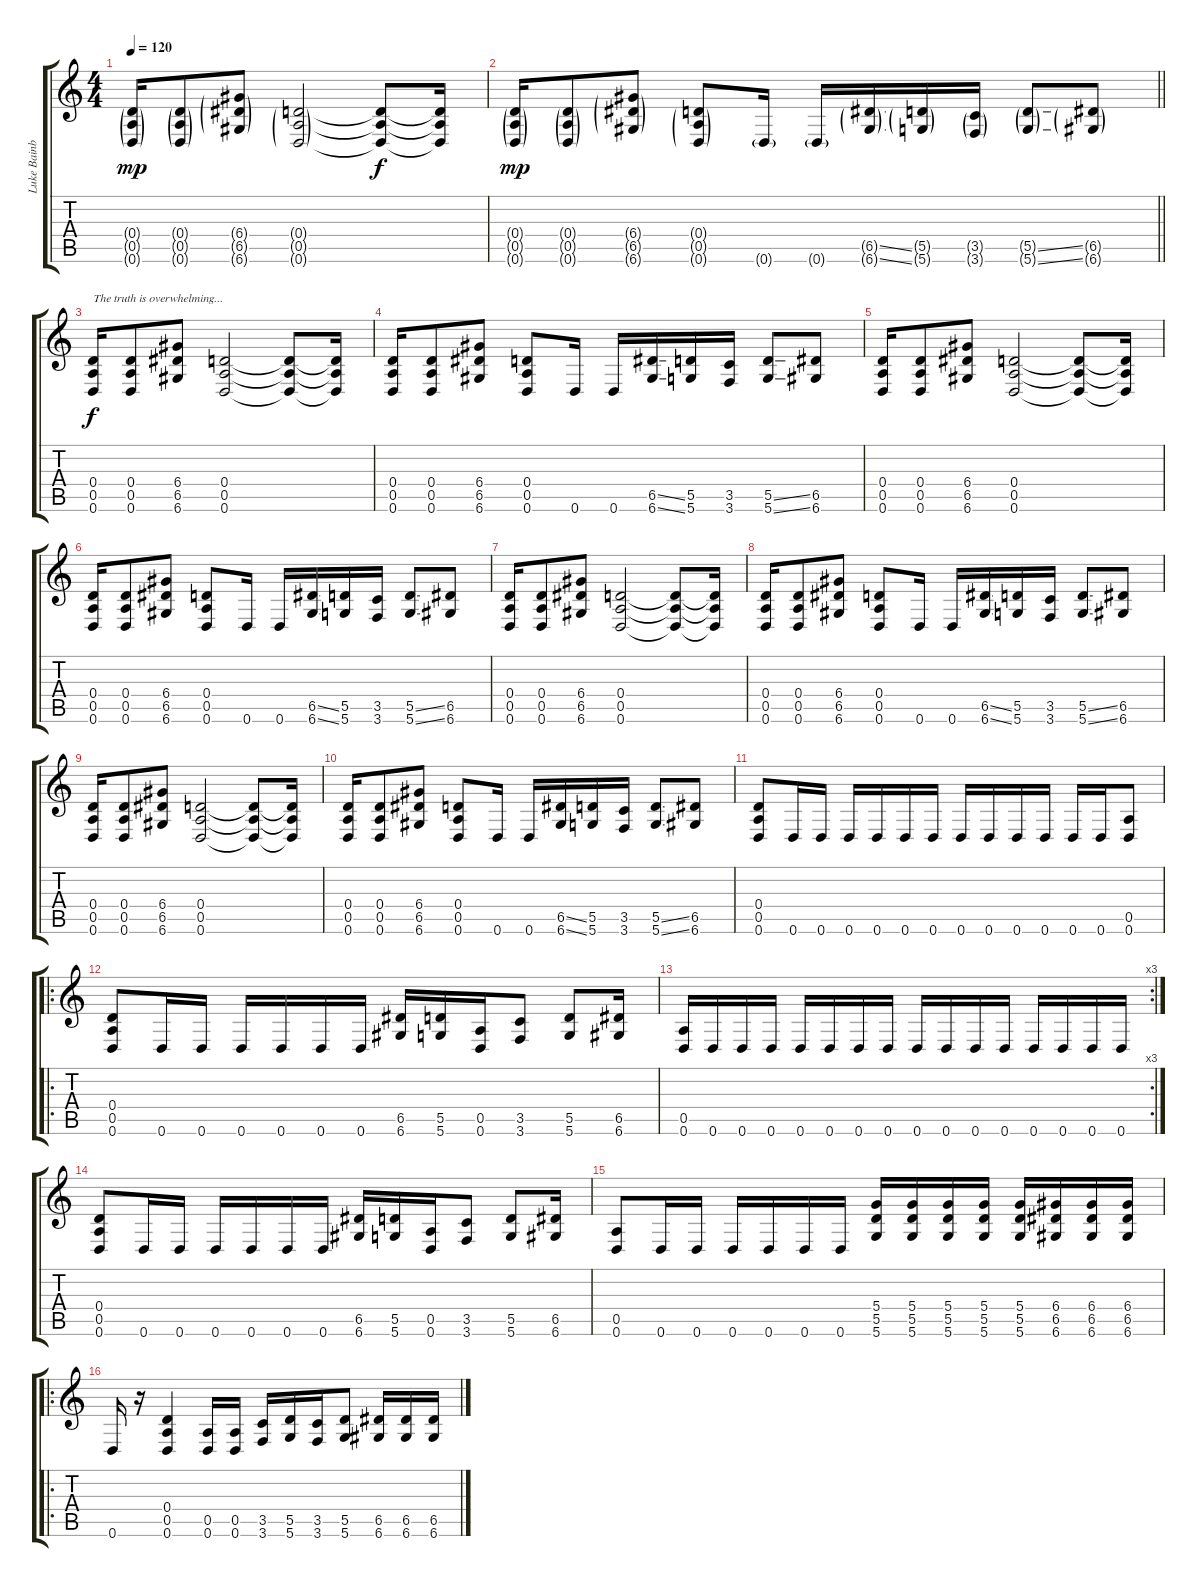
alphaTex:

\track ("Luke Bainbridge" "Luke Bainb") {instrument overdrivenguitar}
\staff {score tabs}
\tuning (E4 B3 G3 D3 A2 D2) {hide}
\ts (4 4)
\tempo 120
\clef g2
\ks c
(0.4{g} 0.5{g} 0.6{g}).16{dy mp} (0.4{g} 0.5{g} 0.6{g}).8 (6.4{g} 6.5{g} 6.6{g}).8 (0.4{g} 0.5{g} 0.6{g}).2 (0.4{t} 0.5{t} 0.6{t}).8{dy f} (0.4{t} 0.5{t} 0.6{t}).16 |
\barLineRight lightlight
(0.4{g} 0.5{g} 0.6{g}).16{dy mp} (0.4{g} 0.5{g} 0.6{g}).8 (6.4{g} 6.5{g} 6.6{g}).8 (0.4{g} 0.5{g} 0.6{g}).8 0.6{g}.16 0.6{g}.16 (6.5{ss g} 6.6{ss g}).16 (5.5{g} 5.6{g}).16 (3.5{g} 3.6{g}).16 (5.5{ss g} 5.6{ss g}).8 (6.5{g} 6.6{g}).8 |
\section ("" "")
(0.4 0.5 0.6).16{txt "The truth is overwhelming..." dy f instrument distortionguitar} (0.4 0.5 0.6).8 (6.4 6.5 6.6).8 (0.4 0.5 0.6).2 (0.4{t} 0.5{t} 0.6{t}).8 (0.4{t} 0.5{t} 0.6{t}).16 |
(0.4 0.5 0.6).16 (0.4 0.5 0.6).8 (6.4 6.5 6.6).8 (0.4 0.5 0.6).8 0.6.16 0.6.16 (6.5{ss} 6.6{ss}).16 (5.5 5.6).16 (3.5 3.6).16 (5.5{ss} 5.6{ss}).8 (6.5 6.6).8 |
(0.4 0.5 0.6).16 (0.4 0.5 0.6).8 (6.4 6.5 6.6).8 (0.4 0.5 0.6).2 (0.4{t} 0.5{t} 0.6{t}).8 (0.4{t} 0.5{t} 0.6{t}).16 |
(0.4 0.5 0.6).16 (0.4 0.5 0.6).8 (6.4 6.5 6.6).8 (0.4 0.5 0.6).8 0.6.16 0.6.16 (6.5{ss} 6.6{ss}).16 (5.5 5.6).16 (3.5 3.6).16 (5.5{ss} 5.6{ss}).8 (6.5 6.6).8 |
(0.4 0.5 0.6).16 (0.4 0.5 0.6).8 (6.4 6.5 6.6).8 (0.4 0.5 0.6).2 (0.4{t} 0.5{t} 0.6{t}).8 (0.4{t} 0.5{t} 0.6{t}).16 |
(0.4 0.5 0.6).16 (0.4 0.5 0.6).8 (6.4 6.5 6.6).8 (0.4 0.5 0.6).8 0.6.16 0.6.16 (6.5{ss} 6.6{ss}).16 (5.5 5.6).16 (3.5 3.6).16 (5.5{ss} 5.6{ss}).8 (6.5 6.6).8 |
(0.4 0.5 0.6).16 (0.4 0.5 0.6).8 (6.4 6.5 6.6).8 (0.4 0.5 0.6).2 (0.4{t} 0.5{t} 0.6{t}).8 (0.4{t} 0.5{t} 0.6{t}).16 |
(0.4 0.5 0.6).16 (0.4 0.5 0.6).8 (6.4 6.5 6.6).8 (0.4 0.5 0.6).8 0.6.16 0.6.16 (6.5{ss} 6.6{ss}).16 (5.5 5.6).16 (3.5 3.6).16 (5.5{ss} 5.6{ss}).8 (6.5 6.6).8 |
(0.4 0.5 0.6).8 0.6.16 0.6.16 0.6.16 0.6.16 0.6.16 0.6.16 0.6.16 0.6.16 0.6.16 0.6.16 0.6.16 0.6.16 (0.5 0.6).8 |
\ro
(0.4 0.5 0.6).8 0.6.16 0.6.16 0.6.16 0.6.16 0.6.16 0.6.16 (6.5 6.6).16 (5.5 5.6).16 (0.5 0.6).16 (3.5 3.6).8 (5.5 5.6).8 (6.5 6.6).16 |
\rc 3
(0.5 0.6).16 0.6.16 0.6.16 0.6.16 0.6.16 0.6.16 0.6.16 0.6.16 0.6.16 0.6.16 0.6.16 0.6.16 0.6.16 0.6.16 0.6.16 0.6.16 |
(0.4 0.5 0.6).8 0.6.16 0.6.16 0.6.16 0.6.16 0.6.16 0.6.16 (6.5 6.6).16 (5.5 5.6).16 (0.5 0.6).16 (3.5 3.6).8 (5.5 5.6).8 (6.5 6.6).16 |
(0.5 0.6).8 0.6.16 0.6.16 0.6.16 0.6.16 0.6.16 0.6.16 (5.4 5.5 5.6).16 (5.4 5.5 5.6).16 (5.4 5.5 5.6).16 (5.4 5.5 5.6).16 (5.4 5.5 5.6).16 (6.4 6.5 6.6).16 (6.4 6.5 6.6).16 (6.4 6.5 6.6).16 |
\ro
0.6.16 r.16 (0.4 0.5 0.6).4 (0.5 0.6).16 (0.5 0.6).16 (3.5 3.6).16 (5.5 5.6).16 (3.5 3.6).16 (5.5 5.6).8 (6.5 6.6).16 (6.5 6.6).16 (6.5 6.6).16
